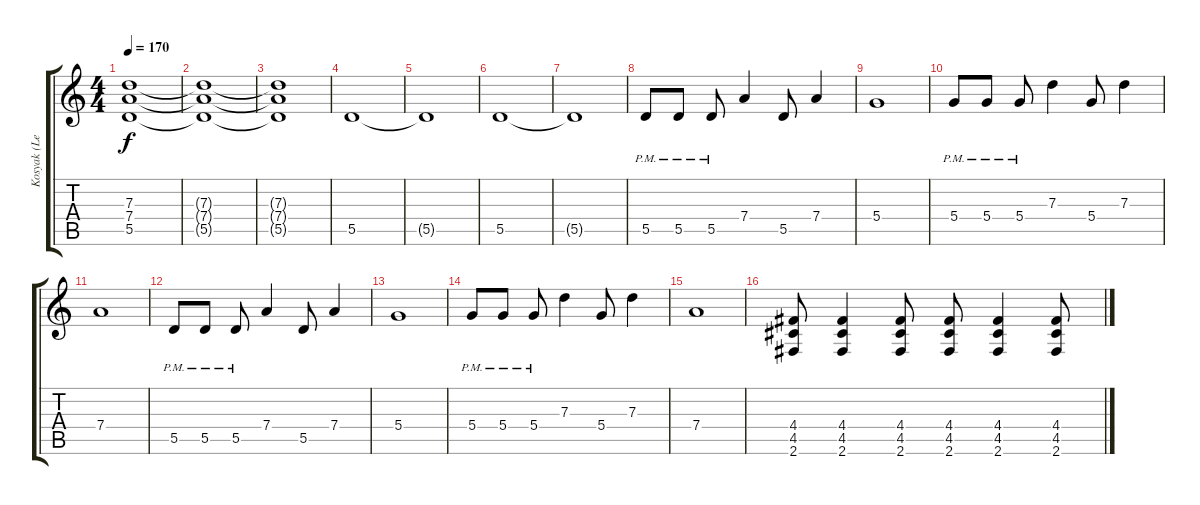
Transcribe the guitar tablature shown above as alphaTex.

\track ("Kosyak (Lead guitar)" "Kosyak (Le") {instrument distortionguitar}
\staff {score tabs}
\tuning (E4 B3 G3 D3 A2 E2) {hide}
\ts (4 4)
\tempo 170
\clef g2
\ks c
(7.3{t} 7.4{t} 5.5{t}).1{dy f} |
(7.3{t} 7.4{t} 5.5{t}).1 |
(7.3{t} 7.4{t} 5.5{t}).1{volume 0} |
5.5.1{volume 16} |
5.5{t}.1 |
5.5.1 |
5.5{t}.1 |
5.5{pm}.8 5.5{pm}.8 5.5{pm}.8 7.4.4 5.5.8 7.4.4 |
5.4.1 |
5.4{pm}.8 5.4{pm}.8 5.4{pm}.8 7.3.4 5.4.8 7.3.4 |
7.4.1 |
5.5{pm}.8 5.5{pm}.8 5.5{pm}.8 7.4.4 5.5.8 7.4.4 |
5.4.1 |
5.4{pm}.8 5.4{pm}.8 5.4{pm}.8 7.3.4 5.4.8 7.3.4 |
7.4.1 |
(4.4 4.5 2.6).8 (4.4 4.5 2.6).4 (4.4 4.5 2.6).8 (4.4 4.5 2.6).8 (4.4 4.5 2.6).4 (4.4 4.5 2.6).8
